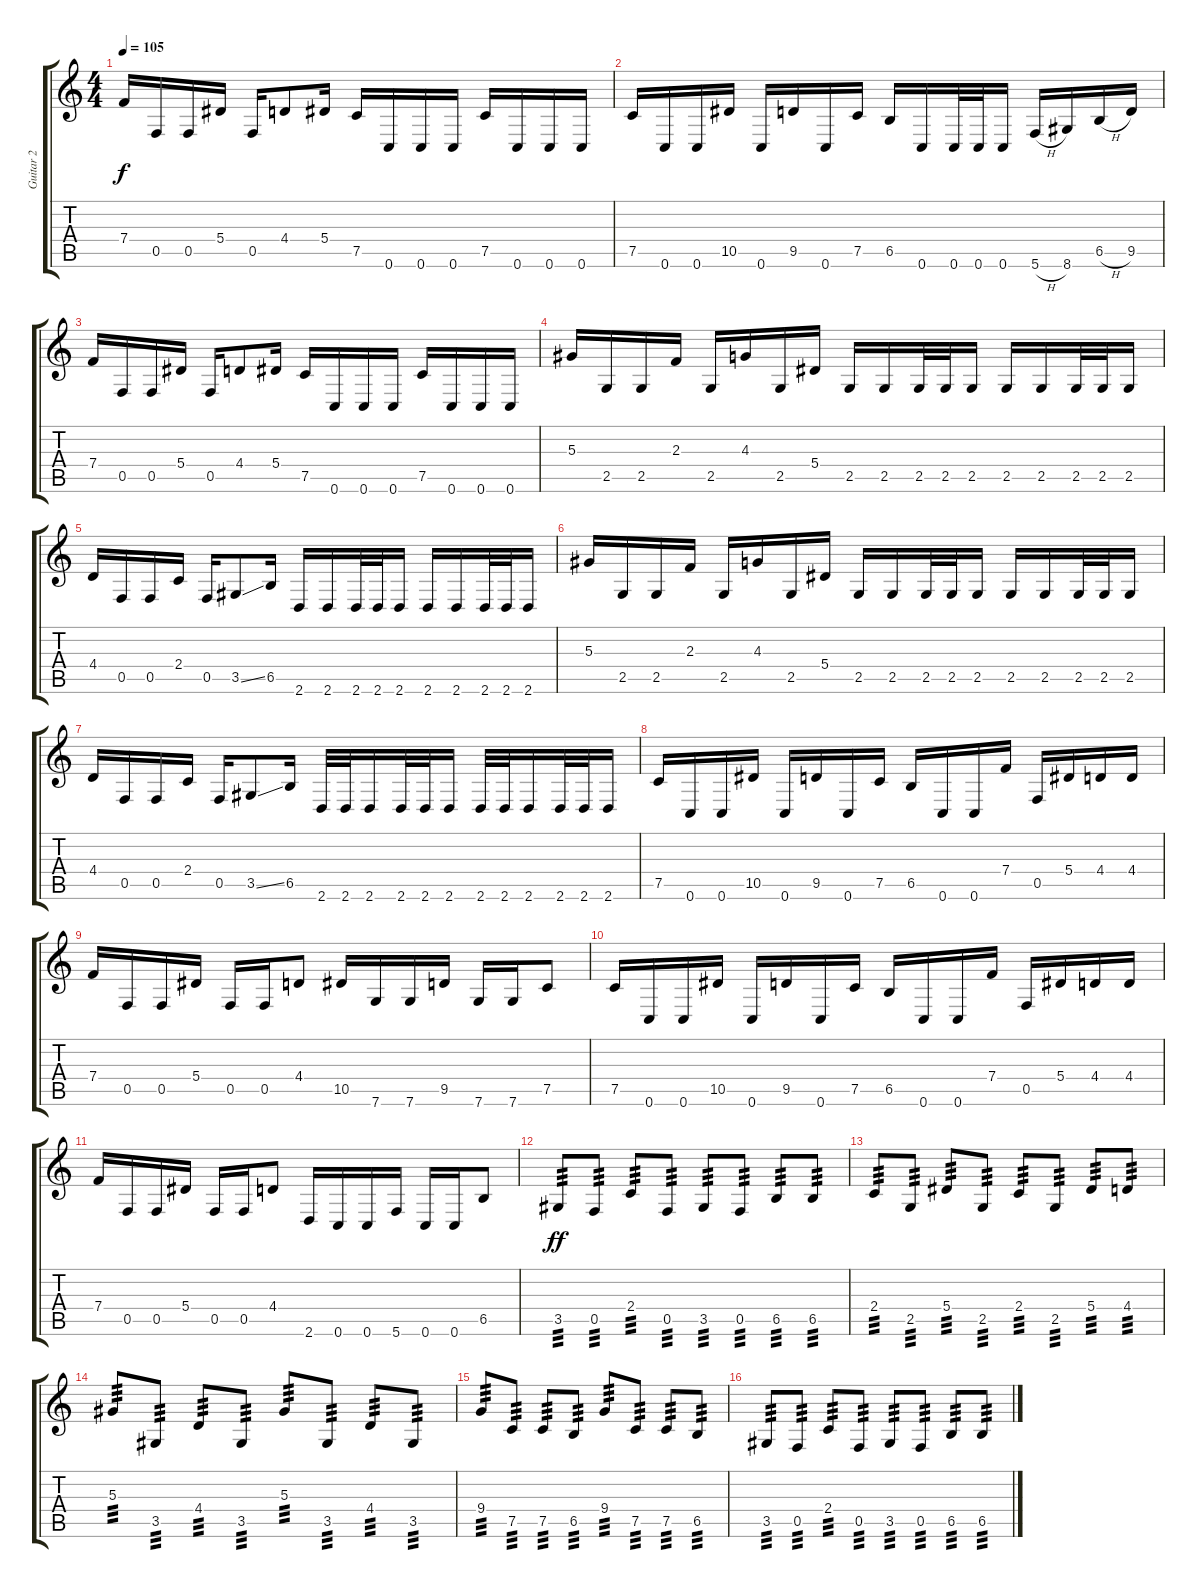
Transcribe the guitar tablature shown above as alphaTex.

\track ("Guitar 2" "Guitar 2") {instrument overdrivenguitar}
\staff {score tabs}
\tuning (C4 G3 Eb3 Bb2 F2 C2) {hide}
\ts (4 4)
\tempo 105
\clef g2
\ks c
7.4.16{dy f} 0.5.16 0.5.16 5.4.16 0.5.16 4.4.8 5.4.16 7.5.16 0.6.16 0.6.16 0.6.16 7.5.16 0.6.16 0.6.16 0.6.16 |
7.5.16 0.6.16 0.6.16 10.5.16 0.6.16 9.5.16 0.6.16 7.5.16 6.5.16 0.6.16 0.6.32 0.6.32 0.6.16 5.6{h}.16 8.6.16 6.5{h}.16 9.5.16 |
7.4.16 0.5.16 0.5.16 5.4.16 0.5.16 4.4.8 5.4.16 7.5.16 0.6.16 0.6.16 0.6.16 7.5.16 0.6.16 0.6.16 0.6.16 |
5.3.16 2.5.16 2.5.16 2.3.16 2.5.16 4.3.16 2.5.16 5.4.16 2.5.16 2.5.16 2.5.32 2.5.32 2.5.16 2.5.16 2.5.16 2.5.32 2.5.32 2.5.16 |
4.4.16 0.5.16 0.5.16 2.4.16 0.5.16 3.5{ss}.8 6.5.16 2.6.16 2.6.16 2.6.32 2.6.32 2.6.16 2.6.16 2.6.16 2.6.32 2.6.32 2.6.16 |
5.3.16 2.5.16 2.5.16 2.3.16 2.5.16 4.3.16 2.5.16 5.4.16 2.5.16 2.5.16 2.5.32 2.5.32 2.5.16 2.5.16 2.5.16 2.5.32 2.5.32 2.5.16 |
4.4.16 0.5.16 0.5.16 2.4.16 0.5.16 3.5{ss}.8 6.5.16 2.6.32 2.6.32 2.6.16 2.6.32 2.6.32 2.6.16 2.6.32 2.6.32 2.6.16 2.6.32 2.6.32 2.6.16 |
7.5.16 0.6.16 0.6.16 10.5.16 0.6.16 9.5.16 0.6.16 7.5.16 6.5.16 0.6.16 0.6.16 7.4.16 0.5.16 5.4.16 4.4.16 4.4.16 |
7.4.16 0.5.16 0.5.16 5.4.16 0.5.16 0.5.16 4.4.8 10.5.16 7.6.16 7.6.16 9.5.16 7.6.16 7.6.16 7.5.8 |
7.5.16 0.6.16 0.6.16 10.5.16 0.6.16 9.5.16 0.6.16 7.5.16 6.5.16 0.6.16 0.6.16 7.4.16 0.5.16 5.4.16 4.4.16 4.4.16 |
7.4.16 0.5.16 0.5.16 5.4.16 0.5.16 0.5.16 4.4.8 2.6.16 0.6.16 0.6.16 5.6.16 0.6.16 0.6.16 6.5.8 |
3.5.8{tp 3 dy ff} 0.5.8{tp 3} 2.4.8{tp 3} 0.5.8{tp 3} 3.5.8{tp 3} 0.5.8{tp 3} 6.5.8{tp 3} 6.5.8{tp 3} |
2.4.8{tp 3} 2.5.8{tp 3} 5.4.8{tp 3} 2.5.8{tp 3} 2.4.8{tp 3} 2.5.8{tp 3} 5.4.8{tp 3} 4.4.8{tp 3} |
5.3.8{tp 3} 3.5.8{tp 3} 4.4.8{tp 3} 3.5.8{tp 3} 5.3.8{tp 3} 3.5.8{tp 3} 4.4.8{tp 3} 3.5.8{tp 3} |
9.4.8{tp 3} 7.5.8{tp 3} 7.5.8{tp 3} 6.5.8{tp 3} 9.4.8{tp 3} 7.5.8{tp 3} 7.5.8{tp 3} 6.5.8{tp 3} |
3.5.8{tp 3} 0.5.8{tp 3} 2.4.8{tp 3} 0.5.8{tp 3} 3.5.8{tp 3} 0.5.8{tp 3} 6.5.8{tp 3} 6.5.8{tp 3}
